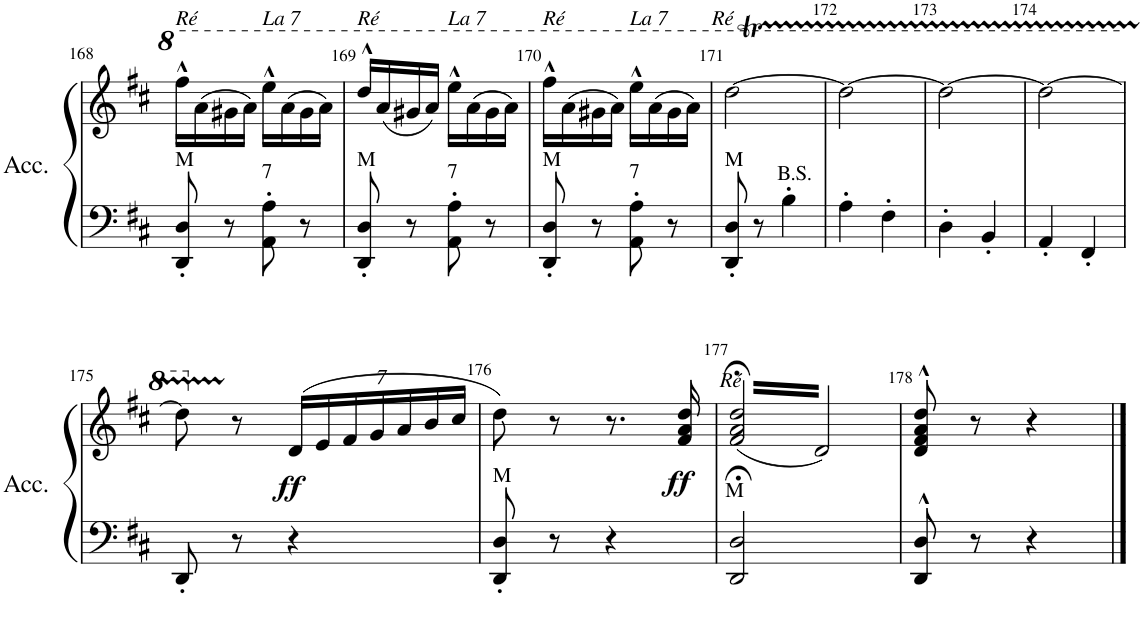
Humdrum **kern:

**kern	**kern	**dynam
*part1	*part1	*part1
*staff2	*staff1	*staff1/2
*I"Accordéon	*	*
*I'Acc.	*	*
!!LO:PB:g=z
*clefF4	*clefG2	*
*k[f#c#]	*k[f#c#]	*
*M2/4	*M2/4	*
=168	=168	=168
!	!LO:TX:a:i:t=Ré	!
!LO:TX:a:t=M	!	!
8DD/' 8D/' 8F#/' 8A/'	16fff#^^\LL	.
.	(16aa\	.
8r	16gg#X\	.
.	16aa\JJ)	.
!	!LO:TX:a:i:t=La 7	!
!LO:TX:a:t=7	!	!
8AA\' 8C#\' 8E\' 8G\' 8A\'	16eee^^\LL	.
.	(16aa\	.
8r	16gg#\	.
.	16aa\JJ)	.
=169	=169	=169
!	!LO:TX:a:i:t=Ré	!
!LO:TX:a:t=M	!	!
8DD/' 8D/' 8F#/' 8A/'	16ddd^^/LL	.
.	(16aa/	.
8r	16gg#X/	.
.	16aa/JJ)	.
!	!LO:TX:a:i:t=La 7	!
!LO:TX:a:t=7	!	!
8AA\' 8C#\' 8E\' 8G\' 8A\'	16eee^^\LL	.
.	(16aa\	.
8r	16gg#\	.
.	16aa\JJ)	.
=170	=170	=170
!	!LO:TX:a:i:t=Ré	!
!LO:TX:a:t=M	!	!
8DD/' 8D/' 8F#/' 8A/'	16fff#^^\LL	.
.	(16aa\	.
8r	16gg#X\	.
.	16aa\JJ)	.
!	!LO:TX:a:i:t=La 7	!
!LO:TX:a:t=7	!	!
8AA\' 8C#\' 8E\' 8G\' 8A\'	16eee^^\LL	.
.	(16aa\	.
8r	16gg#\	.
.	16aa\JJ)	.
=171	=171	=171
!	!LO:TX:a:i:t=Ré	!
!LO:TX:a:t=M	!	!
8DD/' 8D/' 8F#/' 8A/'	[2dddT\	.
8r	.	.
!LO:TX:a:t=B.S.	!	!
4B'\	.	.
=172	=172	=172
4A'\	2ddd\_	.
4F#'\	.	.
=173	=173	=173
4D'\	2ddd\_	.
4BB'/	.	.
=174	=174	=174
4AA'/	2ddd\_	.
4FF#'/	.	.
!!LO:LB:g=z
=175	=175	=175
8DD'/	8dddTTT\]	.
8r	8r	.
*	*Xbrackettup	*
!	!	!LO:DY:b
4r	(28d/LL	ff
.	28e/	.
.	28f#/	.
.	28g/	.
.	28a/	.
.	28b/	.
.	28cc#/JJ	.
=176	=176	=176
!LO:TX:a:t=M	!	!
8DD/' 8D/' 8F#/' 8A/'	8dd\)	.
8r	8r	.
4r	8.r	.
!	!	!LO:DY:b
.	16f#/ 16a/ 16dd/	ff
=177	=177	=177
*	*brackettup	*
!	!LO:TX:a:i:t=Ré	!
!LO:TX:a:t=M	!	!
*	*tremolo	*
2DD/;< 2D/;<	(32f#/;< 32a/;< 32dd/;<LLL	.
.	32d/)	.
.	32f#/;< 32a/;< 32dd/;<	.
.	32d/)	.
.	32f#/;< 32a/;< 32dd/;<	.
.	32d/)	.
.	32f#/;< 32a/;< 32dd/;<	.
.	32d/)	.
.	32f#/;< 32a/;< 32dd/;<	.
.	32d/)	.
.	32f#/;< 32a/;< 32dd/;<	.
.	32d/)	.
.	32f#/;< 32a/;< 32dd/;<	.
.	32d/)	.
.	32f#/;< 32a/;< 32dd/;<	.
.	32d/)JJJ	.
*	*Xtremolo	*
=178	=178	=178
8DD/^^ 8D/^^	8d/^^ 8f#/^^ 8a/^^ 8dd/^^	.
.	.	.
.	.	.
.	.	.
8r	8r	.
.	.	.
.	.	.
.	.	.
4r	4r	.
==	==	==
*-	*-	*-
